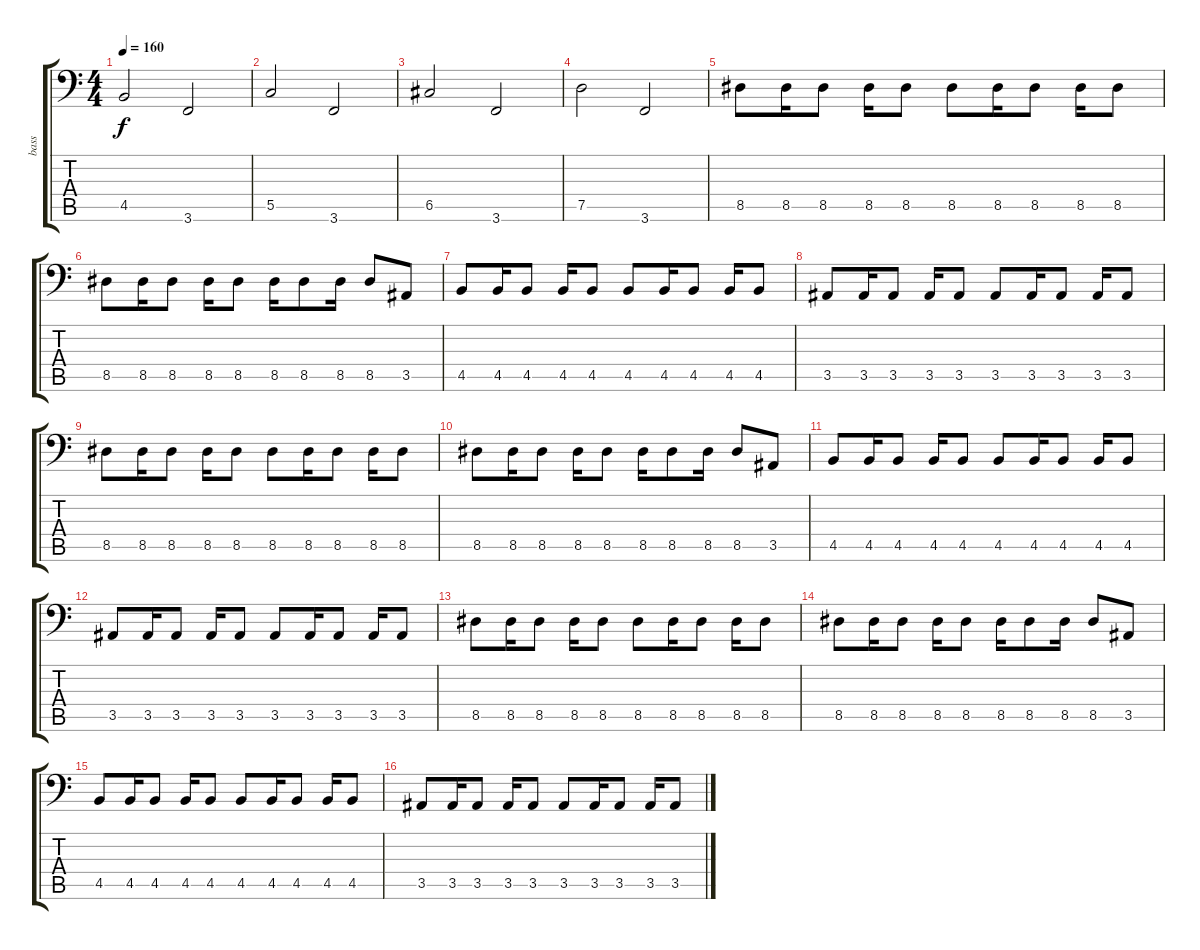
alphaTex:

\track ("bass" "bass") {instrument electricbassfinger}
\staff {score tabs}
\tuning (D3 A2 F2 C2 G1 D1) {hide}
\ts (4 4)
\tempo 160
\clef f4
\ks c
4.5.2{dy f} 3.6.2 |
5.5.2 3.6.2 |
6.5.2 3.6.2 |
7.5.2 3.6.2 |
8.5.8 8.5.16 8.5.8 8.5.16 8.5.8 8.5.8 8.5.16 8.5.8 8.5.16 8.5.8 |
8.5.8 8.5.16 8.5.8 8.5.16 8.5.8 8.5.16 8.5.8 8.5.16 8.5.8 3.5.8 |
4.5.8 4.5.16 4.5.8 4.5.16 4.5.8 4.5.8 4.5.16 4.5.8 4.5.16 4.5.8 |
3.5.8 3.5.16 3.5.8 3.5.16 3.5.8 3.5.8 3.5.16 3.5.8 3.5.16 3.5.8 |
8.5.8 8.5.16 8.5.8 8.5.16 8.5.8 8.5.8 8.5.16 8.5.8 8.5.16 8.5.8 |
8.5.8 8.5.16 8.5.8 8.5.16 8.5.8 8.5.16 8.5.8 8.5.16 8.5.8 3.5.8 |
4.5.8 4.5.16 4.5.8 4.5.16 4.5.8 4.5.8 4.5.16 4.5.8 4.5.16 4.5.8 |
3.5.8 3.5.16 3.5.8 3.5.16 3.5.8 3.5.8 3.5.16 3.5.8 3.5.16 3.5.8 |
8.5.8 8.5.16 8.5.8 8.5.16 8.5.8 8.5.8 8.5.16 8.5.8 8.5.16 8.5.8 |
8.5.8 8.5.16 8.5.8 8.5.16 8.5.8 8.5.16 8.5.8 8.5.16 8.5.8 3.5.8 |
4.5.8 4.5.16 4.5.8 4.5.16 4.5.8 4.5.8 4.5.16 4.5.8 4.5.16 4.5.8 |
3.5.8 3.5.16 3.5.8 3.5.16 3.5.8 3.5.8 3.5.16 3.5.8 3.5.16 3.5.8
